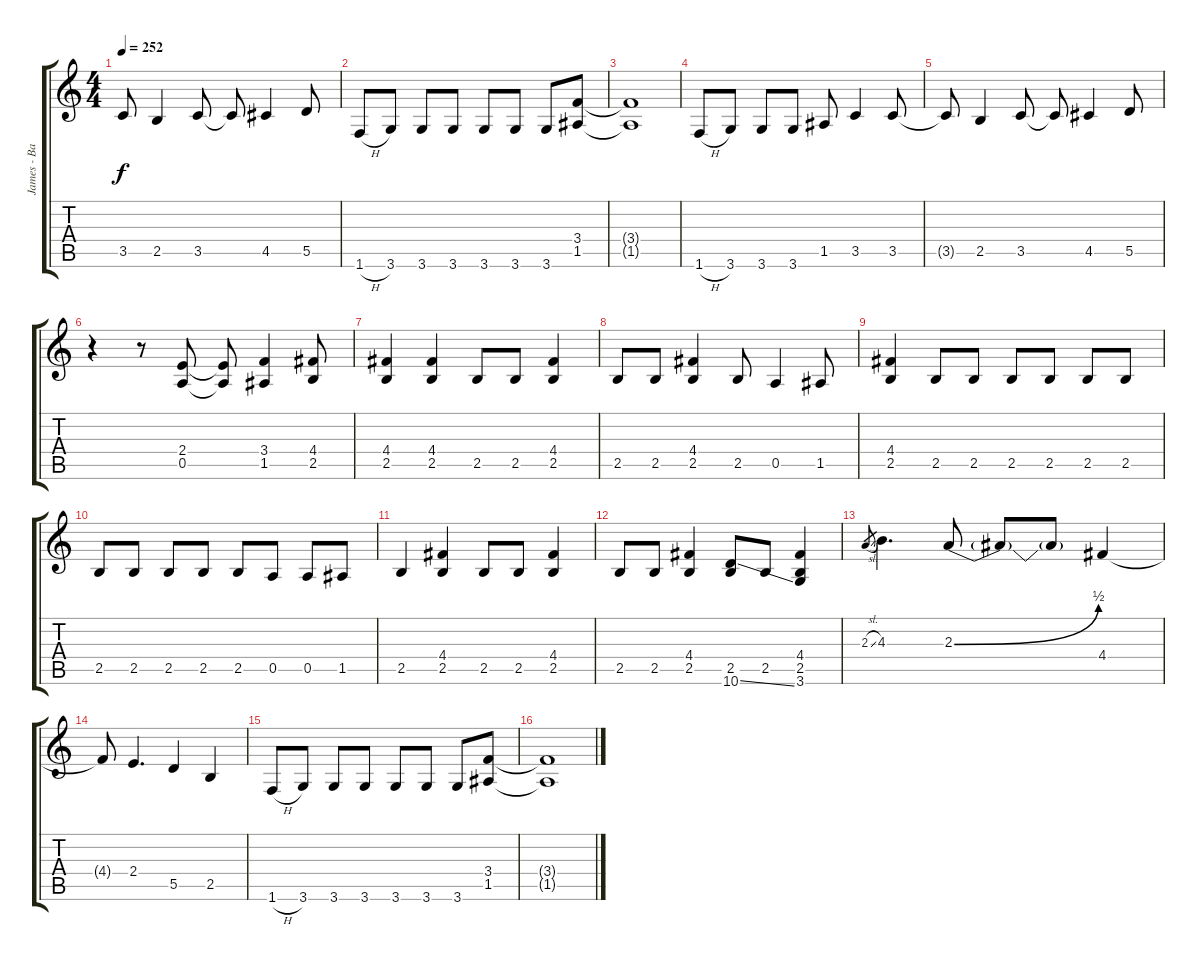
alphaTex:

\track ("James - Back Guitar" "James - Ba") {instrument distortionguitar}
\staff {score tabs}
\tuning (E4 B3 G3 D3 A2 E2) {hide}
\ts (4 4)
\tempo 252
\clef g2
\ks c
3.5{t}.8{dy f} 2.5.4 3.5.8 3.5{t}.8 4.5.4 5.5.8 |
1.6{h}.8 3.6.8 3.6.8 3.6.8 3.6.8 3.6.8 3.6.8 (3.4 1.5).8 |
(3.4{t} 1.5{t}).1 |
1.6{h}.8 3.6.8 3.6.8 3.6.8 1.5.8 3.5.4 3.5.8 |
3.5{t}.8 2.5.4 3.5.8 3.5{t}.8 4.5.4 5.5.8 |
r.4 r.8 (2.4 0.5).8 (2.4{t} 0.5{t}).8 (3.4 1.5).4 (4.4 2.5).8 |
(4.4 2.5).4 (4.4 2.5).4 2.5.8 2.5.8 (4.4 2.5).4 |
2.5.8 2.5.8 (4.4 2.5).4 2.5.8 0.5.4 1.5.8 |
(4.4 2.5).4 2.5.8 2.5.8 2.5.8 2.5.8 2.5.8 2.5.8 |
2.5.8 2.5.8 2.5.8 2.5.8 2.5.8 0.5.8 0.5.8 1.5.8 |
2.5.4 (4.4 2.5).4 2.5.8 2.5.8 (4.4 2.5).4 |
2.5.8 2.5.8 (4.4 2.5).4 (2.5 10.6{ss}).8 2.5.8 (4.4 2.5 3.6).4 |
2.3{sl}.8{gr} 4.3.4{d} 2.3{be (bend 0 0 60 2)}.8 2.3{t}.8 2.3{t}.8 4.4.4 |
4.4{t}.8 2.4.4{d} 5.5.4 2.5.4 |
1.6{h}.8 3.6.8 3.6.8 3.6.8 3.6.8 3.6.8 3.6.8 (3.4 1.5).8 |
(3.4{t} 1.5{t}).1
